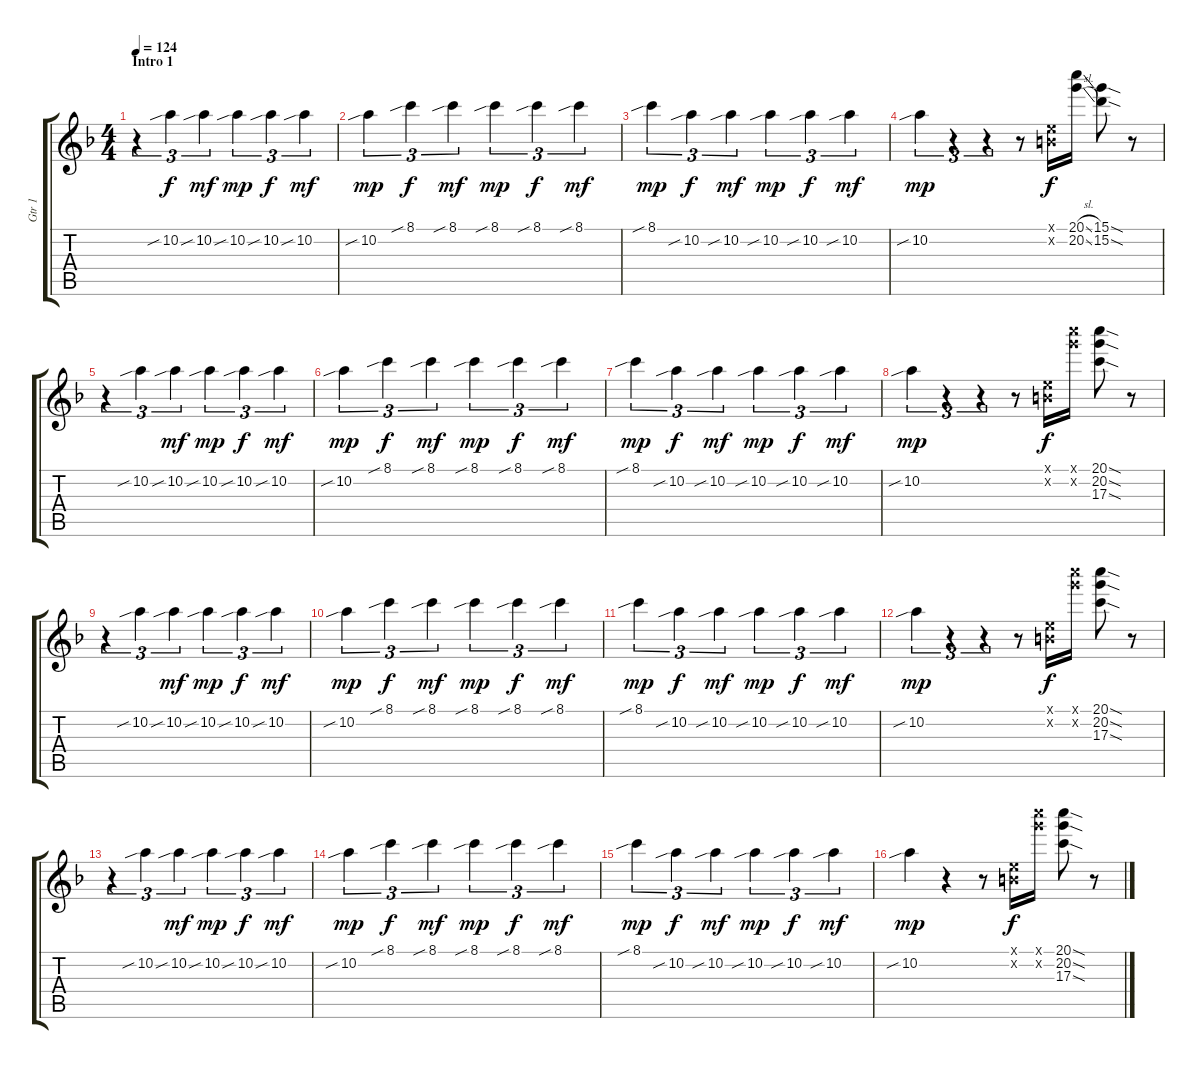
\track ("Gtr 1" "Gtr 1") {instrument electricguitarjazz}
\staff {score tabs}
\tuning (E4 B3 G3 D3 A2 E2) {hide}
\ts (4 4)
\section ("" "Intro 1")
\tempo 124
\clef g2
\ks f
r.4{tu (3 2) dy f instrument electricguitarjazz} 10.2{sib}.4{tu (3 2)} 10.2{sib}.4{tu (3 2) dy mf} 10.2{sib}.4{tu (3 2) dy mp} 10.2{sib}.4{tu (3 2) dy f} 10.2{sib}.4{tu (3 2) dy mf} |
10.2{sib}.4{tu (3 2) dy mp} 8.1{sib}.4{tu (3 2) dy f} 8.1{sib}.4{tu (3 2) dy mf} 8.1{sib}.4{tu (3 2) dy mp} 8.1{sib}.4{tu (3 2) dy f} 8.1{sib}.4{tu (3 2) dy mf} |
8.1{sib}.4{tu (3 2) dy mp} 10.2{sib}.4{tu (3 2) dy f} 10.2{sib}.4{tu (3 2) dy mf} 10.2{sib}.4{tu (3 2) dy mp} 10.2{sib}.4{tu (3 2) dy f} 10.2{sib}.4{tu (3 2) dy mf} |
10.2{sib}.4{tu (3 2) dy mp} r.4{tu (3 2)} r.4{tu (3 2)} r.8 (0.1{x} 0.2{x}).16{dy f} (20.1{sl} 20.2{sl}).16 (15.1{sod} 15.2{sod}).8 r.8 |
r.4{tu (3 2)} 10.2{sib}.4{tu (3 2)} 10.2{sib}.4{tu (3 2) dy mf} 10.2{sib}.4{tu (3 2) dy mp} 10.2{sib}.4{tu (3 2) dy f} 10.2{sib}.4{tu (3 2) dy mf} |
10.2{sib}.4{tu (3 2) dy mp} 8.1{sib}.4{tu (3 2) dy f} 8.1{sib}.4{tu (3 2) dy mf} 8.1{sib}.4{tu (3 2) dy mp} 8.1{sib}.4{tu (3 2) dy f} 8.1{sib}.4{tu (3 2) dy mf} |
8.1{sib}.4{tu (3 2) dy mp} 10.2{sib}.4{tu (3 2) dy f} 10.2{sib}.4{tu (3 2) dy mf} 10.2{sib}.4{tu (3 2) dy mp} 10.2{sib}.4{tu (3 2) dy f} 10.2{sib}.4{tu (3 2) dy mf} |
10.2{sib}.4{tu (3 2) dy mp} r.4{tu (3 2)} r.4{tu (3 2)} r.8 (0.1{x} 0.2{x}).16{dy f} (20.1{x} 20.2{x}).16 (20.1{sod} 20.2{sod} 17.3{sod}).8 r.8 |
r.4{tu (3 2)} 10.2{sib}.4{tu (3 2)} 10.2{sib}.4{tu (3 2) dy mf} 10.2{sib}.4{tu (3 2) dy mp} 10.2{sib}.4{tu (3 2) dy f} 10.2{sib}.4{tu (3 2) dy mf} |
10.2{sib}.4{tu (3 2) dy mp} 8.1{sib}.4{tu (3 2) dy f} 8.1{sib}.4{tu (3 2) dy mf} 8.1{sib}.4{tu (3 2) dy mp} 8.1{sib}.4{tu (3 2) dy f} 8.1{sib}.4{tu (3 2) dy mf} |
8.1{sib}.4{tu (3 2) dy mp} 10.2{sib}.4{tu (3 2) dy f} 10.2{sib}.4{tu (3 2) dy mf} 10.2{sib}.4{tu (3 2) dy mp} 10.2{sib}.4{tu (3 2) dy f} 10.2{sib}.4{tu (3 2) dy mf} |
10.2{sib}.4{tu (3 2) dy mp} r.4{tu (3 2)} r.4{tu (3 2)} r.8 (0.1{x} 0.2{x}).16{dy f} (20.1{x} 20.2{x}).16 (20.1{sod} 20.2{sod} 17.3{sod}).8 r.8 |
r.4{tu (3 2)} 10.2{sib}.4{tu (3 2)} 10.2{sib}.4{tu (3 2) dy mf} 10.2{sib}.4{tu (3 2) dy mp} 10.2{sib}.4{tu (3 2) dy f} 10.2{sib}.4{tu (3 2) dy mf} |
10.2{sib}.4{tu (3 2) dy mp} 8.1{sib}.4{tu (3 2) dy f} 8.1{sib}.4{tu (3 2) dy mf} 8.1{sib}.4{tu (3 2) dy mp} 8.1{sib}.4{tu (3 2) dy f} 8.1{sib}.4{tu (3 2) dy mf} |
8.1{sib}.4{tu (3 2) dy mp} 10.2{sib}.4{tu (3 2) dy f} 10.2{sib}.4{tu (3 2) dy mf} 10.2{sib}.4{tu (3 2) dy mp} 10.2{sib}.4{tu (3 2) dy f} 10.2{sib}.4{tu (3 2) dy mf} |
10.2{sib}.4{dy mp} r.4 r.8 (0.1{x} 0.2{x}).16{dy f} (20.1{x} 20.2{x}).16 (20.1{sod} 20.2{sod} 17.3{sod}).8 r.8
